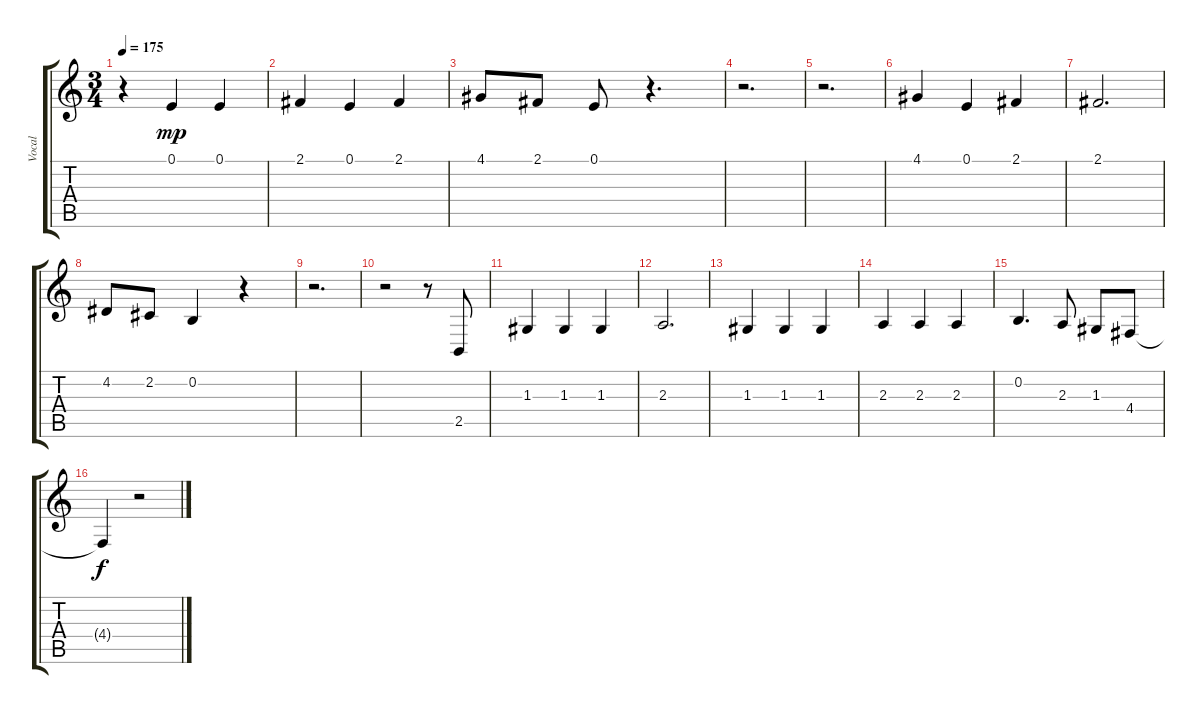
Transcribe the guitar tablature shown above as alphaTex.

\track ("Vocal" "Vocal") {instrument fx8scifi}
\staff {score tabs}
\tuning (E4 B3 G3 D3 A2 E2) {hide}
\ts (3 4)
\tempo 175
\clef g2
\ks c
r.4{dy mp} 0.1.4 0.1.4 |
2.1.4 0.1.4 2.1.4 |
4.1.8 2.1.8 0.1.8 r.4{d} |
r.2{d} |
r.2{d} |
4.1.4 0.1.4 2.1.4 |
2.1.2{d} |
4.2.8 2.2.8 0.2.4 r.4 |
r.2{d} |
r.2 r.8 2.5.8 |
1.3.4 1.3.4 1.3.4 |
2.3.2{d} |
1.3.4 1.3.4 1.3.4 |
2.3.4 2.3.4 2.3.4 |
0.2.4{d} 2.3.8 1.3.8 4.4.8 |
4.4{t}.4{dy f} r.2
